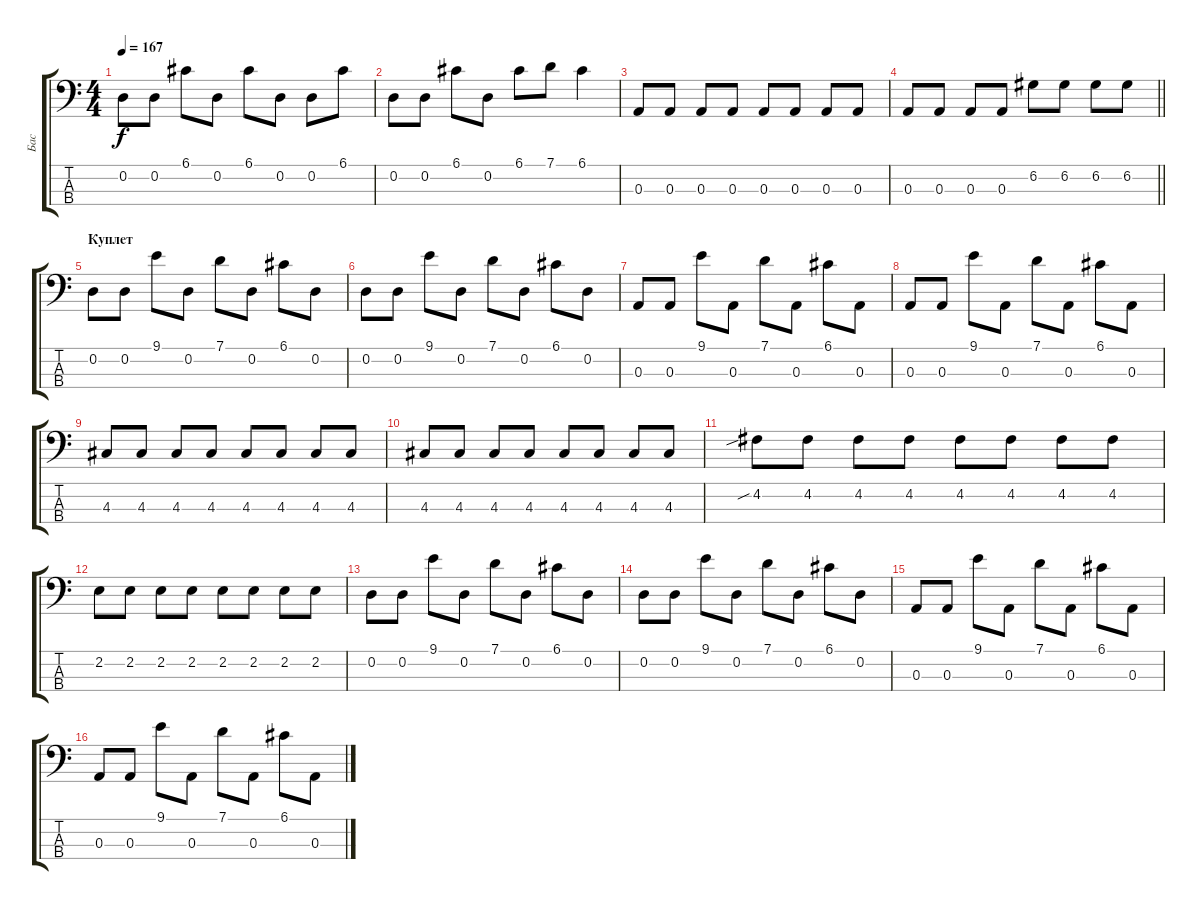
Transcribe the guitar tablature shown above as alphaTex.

\track ("Бас" "Бас") {instrument electricbassfinger}
\staff {score tabs}
\tuning (G2 D2 A1 D1) {hide}
\ts (4 4)
\tempo 167
\clef f4
\ks c
0.2.8{dy f} 0.2.8 6.1.8 0.2.8 6.1.8 0.2.8 0.2.8 6.1.8 |
0.2.8 0.2.8 6.1.8 0.2.8 6.1.8 7.1.8 6.1.4 |
0.3.8 0.3.8 0.3.8 0.3.8 0.3.8 0.3.8 0.3.8 0.3.8 |
\barLineRight lightlight
0.3.8 0.3.8 0.3.8 0.3.8 6.2.8 6.2.8 6.2.8 6.2.8 |
\section ("" "Куплет")
0.2.8 0.2.8 9.1.8 0.2.8 7.1.8 0.2.8 6.1.8 0.2.8 |
0.2.8 0.2.8 9.1.8 0.2.8 7.1.8 0.2.8 6.1.8 0.2.8 |
0.3.8 0.3.8 9.1.8 0.3.8 7.1.8 0.3.8 6.1.8 0.3.8 |
0.3.8 0.3.8 9.1.8 0.3.8 7.1.8 0.3.8 6.1.8 0.3.8 |
4.3.8 4.3.8 4.3.8 4.3.8 4.3.8 4.3.8 4.3.8 4.3.8 |
4.3.8 4.3.8 4.3.8 4.3.8 4.3.8 4.3.8 4.3.8 4.3.8 |
4.2{sib}.8 4.2.8 4.2.8 4.2.8 4.2.8 4.2.8 4.2.8 4.2.8 |
2.2.8 2.2.8 2.2.8 2.2.8 2.2.8 2.2.8 2.2.8 2.2.8 |
0.2.8 0.2.8 9.1.8 0.2.8 7.1.8 0.2.8 6.1.8 0.2.8 |
0.2.8 0.2.8 9.1.8 0.2.8 7.1.8 0.2.8 6.1.8 0.2.8 |
0.3.8 0.3.8 9.1.8 0.3.8 7.1.8 0.3.8 6.1.8 0.3.8 |
0.3.8 0.3.8 9.1.8 0.3.8 7.1.8 0.3.8 6.1.8 0.3.8
